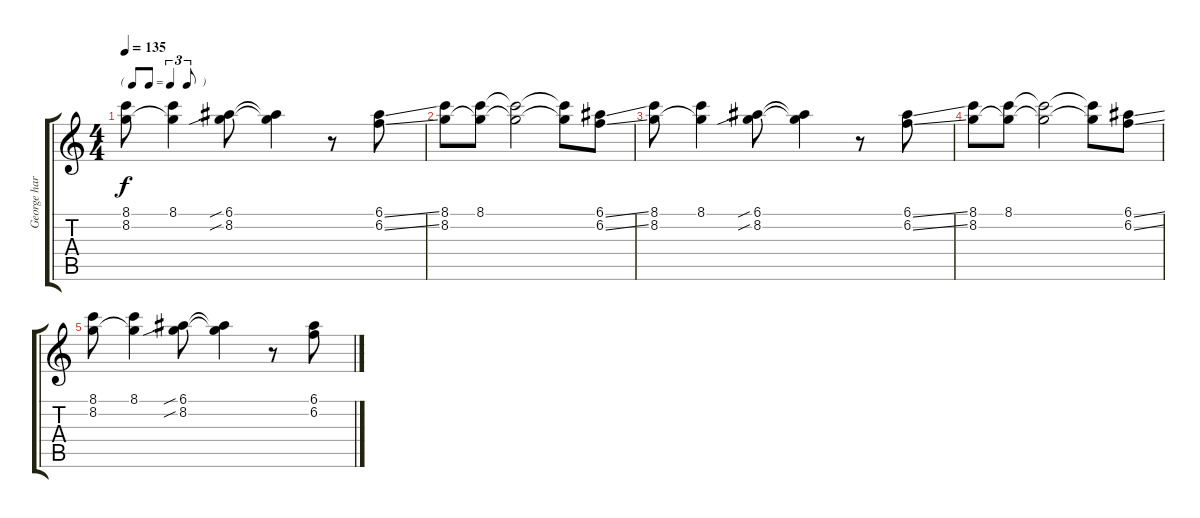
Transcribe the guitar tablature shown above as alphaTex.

\track ("George harrison" "George har") {instrument electricguitarjazz}
\staff {score tabs}
\tuning (E4 B3 G3 D3 A2 E2) {hide}
\ts (4 4)
\tf triplet8th
\tempo 135
\clef g2
\ks c
(8.1 8.2).8{dy f} (8.1 8.2{t}).4 (6.1{sib} 8.2{sib}).8 (6.1{t} 8.2{t}).4 r.8 (6.1{ss} 6.2{ss}).8 |
(8.1 8.2).8 (8.1 8.2{t}).8 (8.1{t} 8.2{t}).2 (8.1{t} 8.2{t}).8 (6.1{ss} 6.2{ss}).8 |
(8.1 8.2).8 (8.1 8.2{t}).4 (6.1{sib} 8.2{sib}).8 (6.1{t} 8.2{t}).4 r.8 (6.1{ss} 6.2{ss}).8 |
(8.1 8.2).8 (8.1 8.2{t}).8 (8.1{t} 8.2{t}).2 (8.1{t} 8.2{t}).8 (6.1{ss} 6.2{ss}).8 |
(8.1 8.2).8 (8.1 8.2{t}).4 (6.1{sib} 8.2{sib}).8 (6.1{t} 8.2{t}).4 r.8 (6.1 6.2).8
